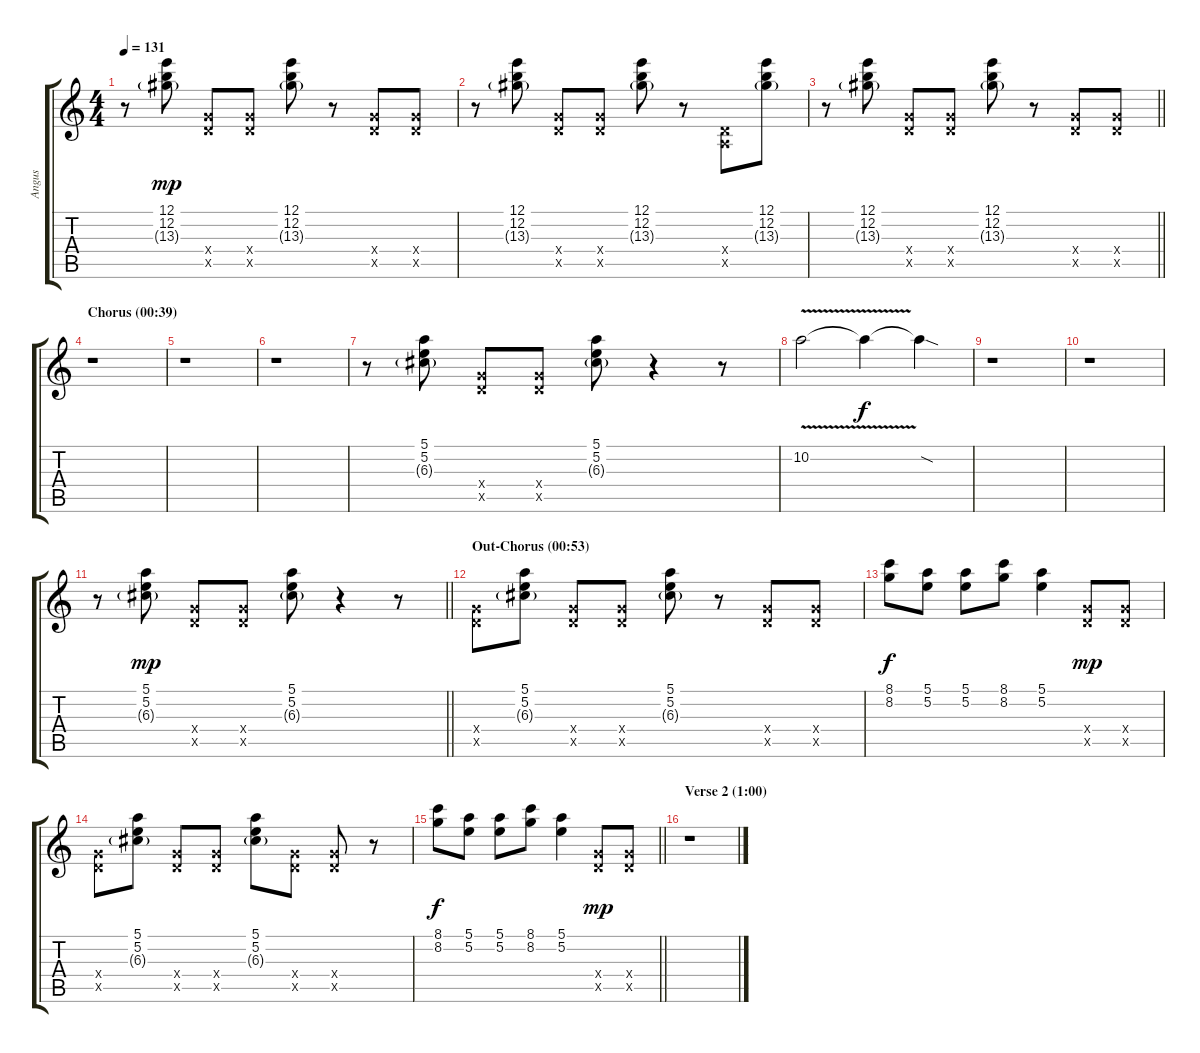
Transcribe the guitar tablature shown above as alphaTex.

\track ("Angus" "Angus") {instrument distortionguitar}
\staff {score tabs}
\tuning (E4 B3 G3 D3 A2 E2) {hide}
\ts (4 4)
\tempo 131
\clef g2
\ks c
r.8{dy mp} (12.1 12.2 13.3{g}).8 (5.4{x} 5.5{x}).8 (5.4{x} 5.5{x}).8 (12.1 12.2 13.3{g}).8 r.8 (5.4{x} 5.5{x}).8 (5.4{x} 5.5{x}).8 |
r.8 (12.1 12.2 13.3{g}).8 (5.4{x} 5.5{x}).8 (5.4{x} 5.5{x}).8 (12.1 12.2 13.3{g}).8 r.8 (0.4{x} 0.5{x}).8 (12.1 12.2 13.3{g}).8 |
\barLineRight lightlight
r.8 (12.1 12.2 13.3{g}).8 (5.4{x} 5.5{x}).8 (5.4{x} 5.5{x}).8 (12.1 12.2 13.3{g}).8 r.8 (5.4{x} 5.5{x}).8 (5.4{x} 5.5{x}).8 |
\section ("" "Chorus (00:39)")
r.1 |
r.1 |
r.1 |
r.8 (5.1 5.2 6.3{g}).8 (5.4{x} 5.5{x}).8 (5.4{x} 5.5{x}).8 (5.1 5.2 6.3{g}).8 r.4 r.8 |
10.2{v}.2 10.2{t}.4{dy f} 10.2{sod t}.4 |
r.1 |
r.1 |
\barLineRight lightlight
r.8 (5.1 5.2 6.3{g}).8{dy mp} (5.4{x} 5.5{x}).8 (5.4{x} 5.5{x}).8 (5.1 5.2 6.3{g}).8 r.4 r.8 |
\section ("" "Out-Chorus (00:53)")
(5.4{x} 5.5{x}).8 (5.1 5.2 6.3{g}).8 (5.4{x} 5.5{x}).8 (5.4{x} 5.5{x}).8 (5.1 5.2 6.3{g}).8 r.8 (5.4{x} 5.5{x}).8 (5.4{x} 5.5{x}).8 |
(8.1 8.2).8{dy f} (5.1 5.2).8 (5.1 5.2).8 (8.1 8.2).8 (5.1 5.2).4 (5.4{x} 5.5{x}).8{dy mp} (5.4{x} 5.5{x}).8 |
(5.4{x} 5.5{x}).8 (5.1 5.2 6.3{g}).8 (5.4{x} 5.5{x}).8 (5.4{x} 5.5{x}).8 (5.1 5.2 6.3{g}).8 (5.4{x} 5.5{x}).8 (5.4{x} 5.5{x}).8 r.8 |
\barLineRight lightlight
(8.1 8.2).8{dy f} (5.1 5.2).8 (5.1 5.2).8 (8.1 8.2).8 (5.1 5.2).4 (5.4{x} 5.5{x}).8{dy mp} (5.4{x} 5.5{x}).8 |
\section ("" "Verse 2 (1:00)")
r.1
